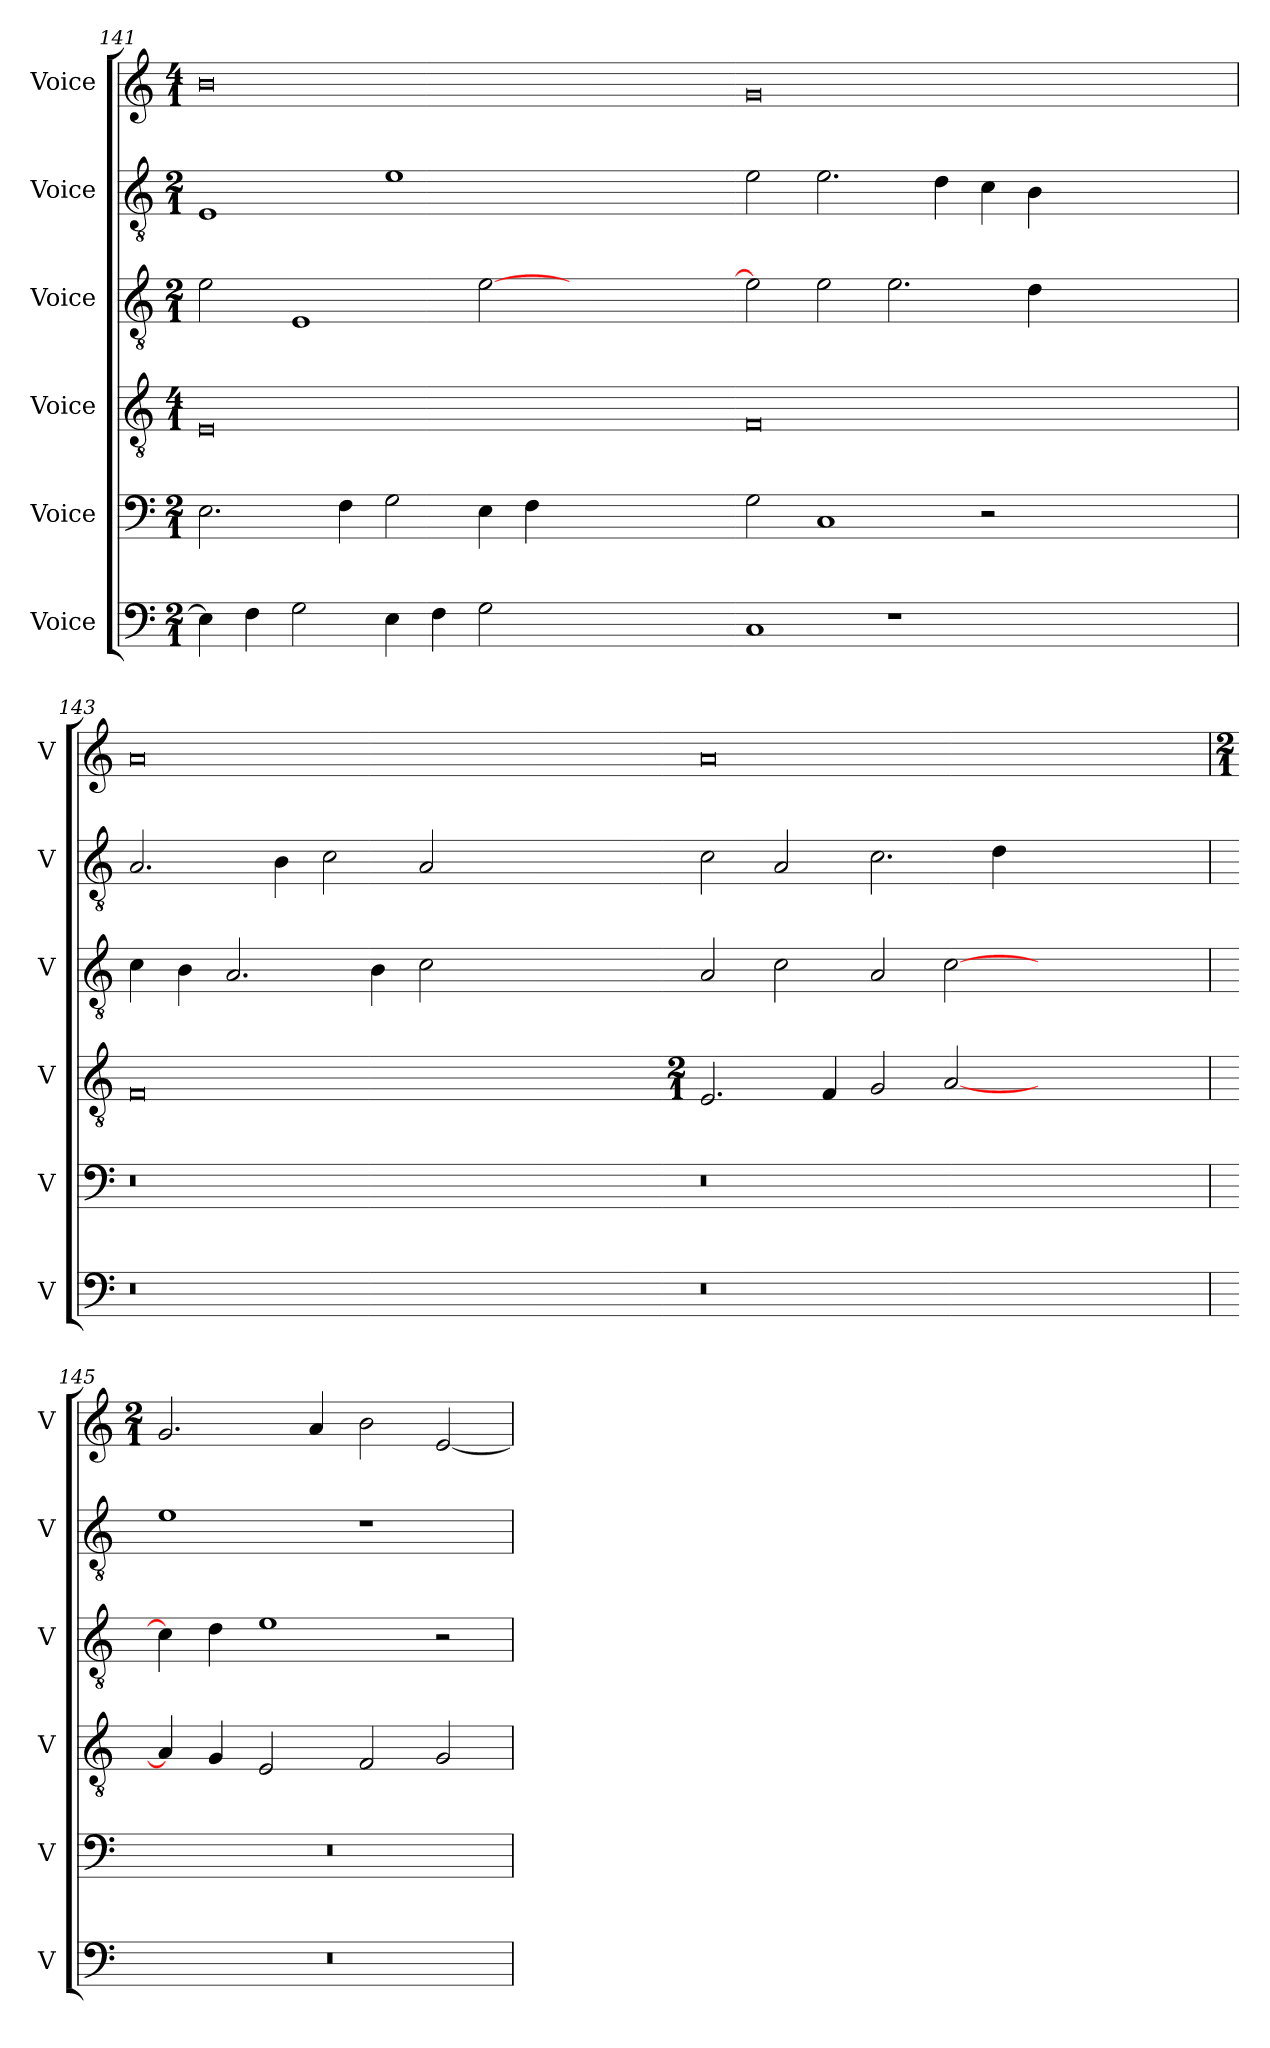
**kern	**kern	**kern	**kern	**kern	**kern
*part6	*part5	*part4	*part3	*part2	*part1
*staff6	*staff5	*staff4	*staff3	*staff2	*staff1
*I"Voice	*I"Voice	*I"Voice	*I"Voice	*I"Voice	*I"Voice
*I'V	*I'V	*I'V	*I'V	*I'V	*I'V
!!LO:LB:g=z
*clefF4	*clefF4	*clefGv2	*clefGv2	*clefGv2	*clefG2
*k[]	*k[]	*k[]	*k[]	*k[]	*k[]
*M2/1	*M2/1	*M4/1	*M2/1	*M2/1	*M4/1
=141	=141	=141	=141	=141	=141
4E\]	2.E\	0E	2e\	1E	0b
4F\	.	.	.	.	.
2G\	.	.	1E	.	.
.	4F\	.	.	.	.
4E\	2G\	.	.	1e	.
4F\	.	.	.	.	.
2G\	4E\	.	[2e\	.	.
.	4F\	.	.	.	.
0ryy	0ryy	0ryy	0ryy	0ryy	0ryy
=142-	=142-	=142-	=142-	=142-	=142-
1C	2G\	0F	2e\]	2e\	0g
.	1C	.	2e\	2.e\	.
1r	.	.	2.e\	.	.
.	.	.	.	4d\	.
.	2r	.	.	4c\	.
.	.	.	4d\	4B\	.
0ryy	0ryy	0ryy	0ryy	0ryy	0ryy
=143	=143	=143	=143	=143	=143
0r	0r	0F	4c\	2.A/	0a
.	.	.	4B\	.	.
.	.	.	2.A/	.	.
.	.	.	.	4B\	.
.	.	.	.	2c\	.
.	.	.	4B\	.	.
.	.	.	2c\	2A/	.
0ryy	0ryy	0ryy	0ryy	0ryy	0ryy
!!LO:PB:g=z
=144-	=144-	=144-	=144-	=144-	=144-
*	*	*M2/1	*	*	*
0r	0r	2.E/	2A/	2c\	0a
.	.	.	2c\	2A/	.
.	.	4F/	.	.	.
.	.	2G/	2A/	2.c\	.
.	.	[2A/	[2c\	.	.
.	.	.	.	4d\	.
0ryy	0ryy	0ryy	0ryy	0ryy	0ryy
=145	=145	=145	=145	=145	=145
*	*	*	*	*	*M2/1
0r	0r	4A/]	4c\]	1e	2.g/
.	.	4G/	4d\	.	.
.	.	2E/	1e	.	.
.	.	.	.	.	4a/
.	.	2F/	.	1r	2b\
.	.	2G/	2r	.	[2e/
=	=	=	=	=	=
*-	*-	*-	*-	*-	*-
